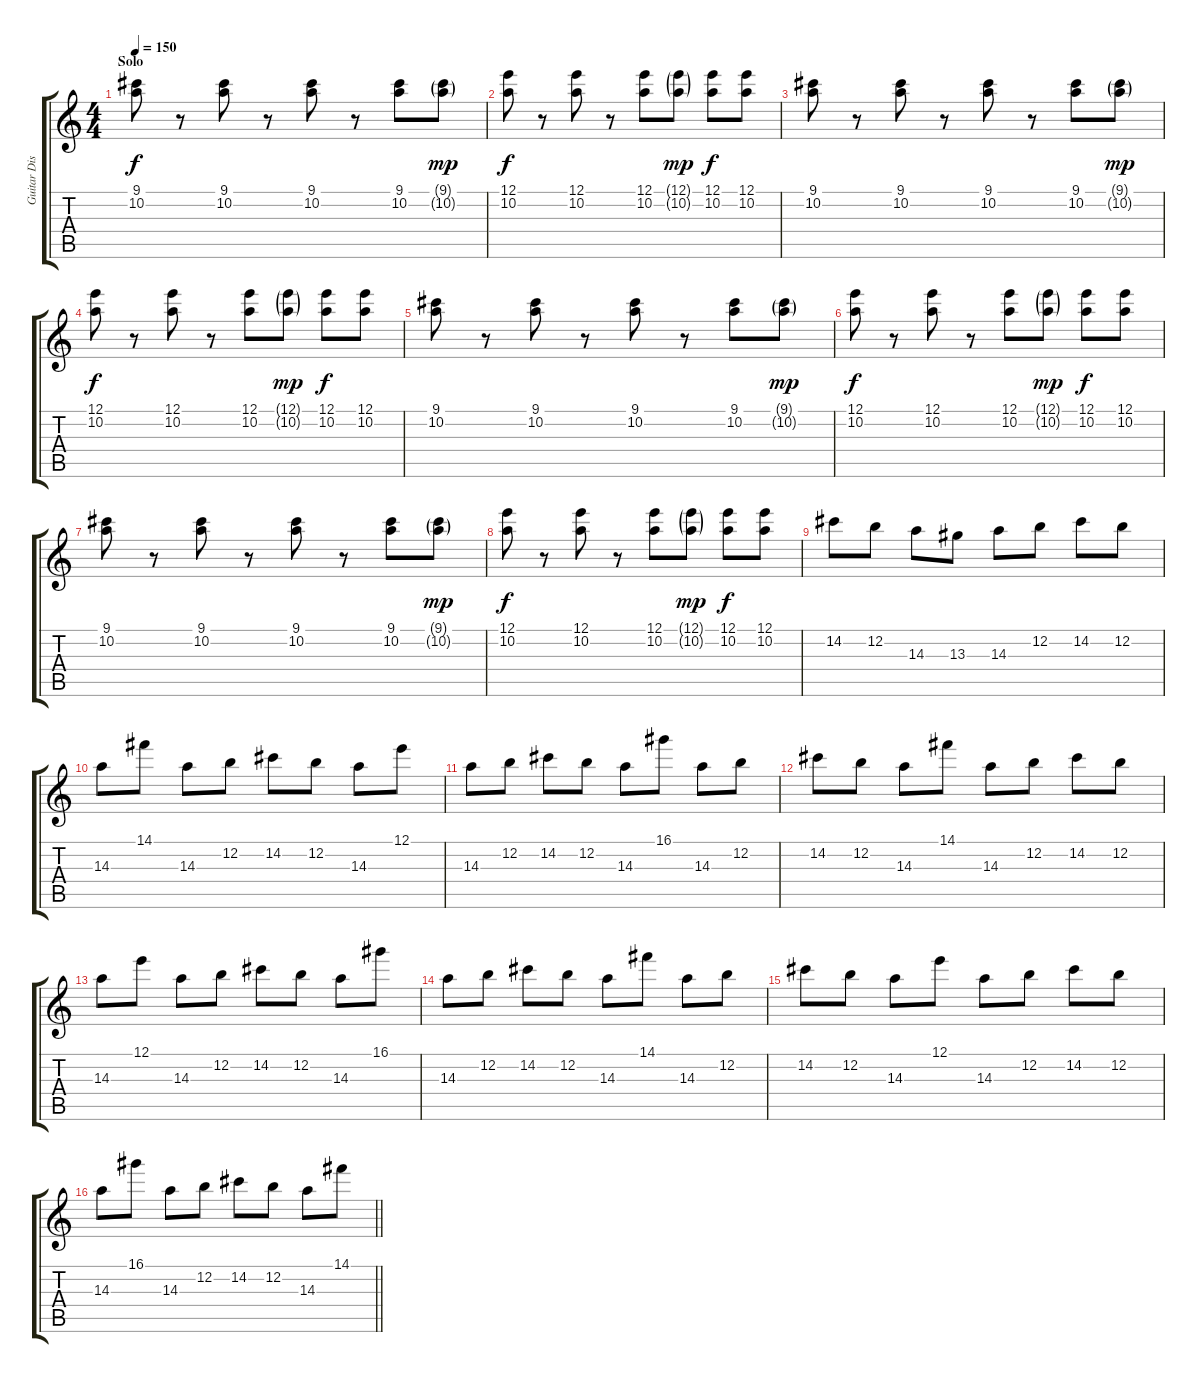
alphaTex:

\track ("Guitar Distortion" "Guitar Dis") {instrument distortionguitar}
\staff {score tabs}
\tuning (E4 B3 G3 D3 A2 E2) {hide}
\ts (4 4)
\section ("" "Solo")
\tempo 150
\clef g2
\ks c
(9.1 10.2).8{dy f} r.8 (9.1 10.2).8 r.8 (9.1 10.2).8 r.8 (9.1 10.2).8 (9.1{g} 10.2{g}).8{dy mp} |
(12.1 10.2).8{dy f} r.8 (12.1 10.2).8 r.8 (12.1 10.2).8 (12.1{g} 10.2{g}).8{dy mp} (12.1 10.2).8{dy f} (12.1 10.2).8 |
(9.1 10.2).8 r.8 (9.1 10.2).8 r.8 (9.1 10.2).8 r.8 (9.1 10.2).8 (9.1{g} 10.2{g}).8{dy mp} |
(12.1 10.2).8{dy f} r.8 (12.1 10.2).8 r.8 (12.1 10.2).8 (12.1{g} 10.2{g}).8{dy mp} (12.1 10.2).8{dy f} (12.1 10.2).8 |
(9.1 10.2).8 r.8 (9.1 10.2).8 r.8 (9.1 10.2).8 r.8 (9.1 10.2).8 (9.1{g} 10.2{g}).8{dy mp} |
(12.1 10.2).8{dy f} r.8 (12.1 10.2).8 r.8 (12.1 10.2).8 (12.1{g} 10.2{g}).8{dy mp} (12.1 10.2).8{dy f} (12.1 10.2).8 |
(9.1 10.2).8 r.8 (9.1 10.2).8 r.8 (9.1 10.2).8 r.8 (9.1 10.2).8 (9.1{g} 10.2{g}).8{dy mp} |
(12.1 10.2).8{dy f} r.8 (12.1 10.2).8 r.8 (12.1 10.2).8 (12.1{g} 10.2{g}).8{dy mp} (12.1 10.2).8{dy f} (12.1 10.2).8 |
14.2.8 12.2.8 14.3.8 13.3.8 14.3.8 12.2.8 14.2.8 12.2.8 |
14.3.8 14.1.8 14.3.8 12.2.8 14.2.8 12.2.8 14.3.8 12.1.8 |
14.3.8 12.2.8 14.2.8 12.2.8 14.3.8 16.1.8 14.3.8 12.2.8 |
14.2.8 12.2.8 14.3.8 14.1.8 14.3.8 12.2.8 14.2.8 12.2.8 |
14.3.8 12.1.8 14.3.8 12.2.8 14.2.8 12.2.8 14.3.8 16.1.8 |
14.3.8 12.2.8 14.2.8 12.2.8 14.3.8 14.1.8 14.3.8 12.2.8 |
14.2.8 12.2.8 14.3.8 12.1.8 14.3.8 12.2.8 14.2.8 12.2.8 |
\barLineRight lightlight
14.3.8 16.1.8 14.3.8 12.2.8 14.2.8 12.2.8 14.3.8 14.1.8
